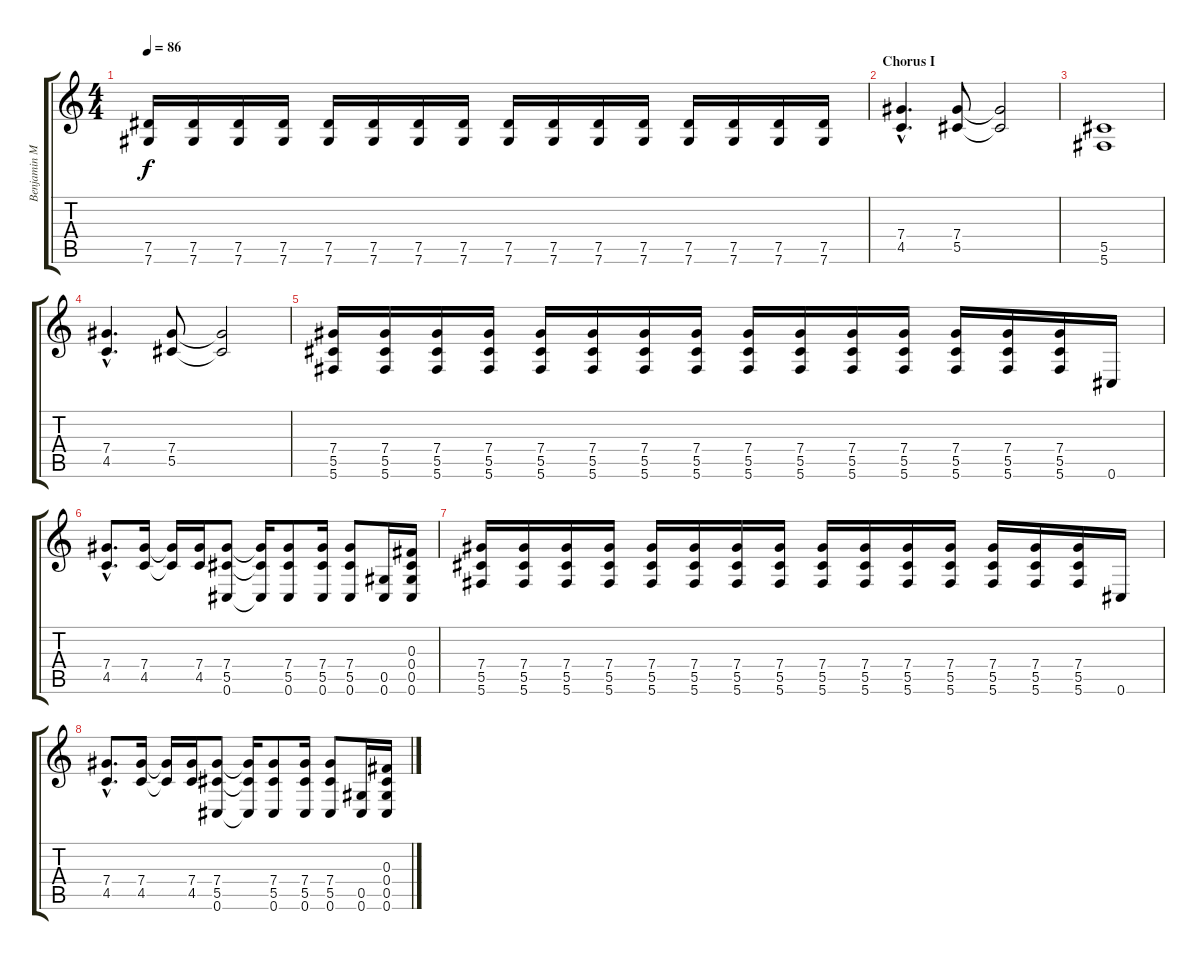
\track ("Benjamin Madden - Rythm Guitar" "Benjamin M") {instrument electricguitarclean}
\staff {score tabs}
\tuning (Eb4 Bb3 Gb3 Db3 Ab2 Db2) {hide}
\ts (4 4)
\tempo 86
\clef g2
\ks c
(7.5 7.6).16{dy f} (7.5 7.6).16 (7.5 7.6).16 (7.5 7.6).16 (7.5 7.6).16 (7.5 7.6).16 (7.5 7.6).16 (7.5 7.6).16 (7.5 7.6).16 (7.5 7.6).16 (7.5 7.6).16 (7.5 7.6).16 (7.5 7.6).16 (7.5 7.6).16 (7.5 7.6).16 (7.5 7.6).16 |
\section ("" "Chorus I")
(7.4{hac} 4.5{hac}).4{d instrument electricguitarclean} (7.4 5.5).8 (7.4{t} 5.5{t}).2 |
(5.5 5.6).1 |
(7.4{hac} 4.5{hac}).4{d} (7.4 5.5).8 (7.4{t} 5.5{t}).2 |
(7.4 5.5 5.6).16{instrument distortionguitar} (7.4 5.5 5.6).16 (7.4 5.5 5.6).16 (7.4 5.5 5.6).16 (7.4 5.5 5.6).16 (7.4 5.5 5.6).16 (7.4 5.5 5.6).16 (7.4 5.5 5.6).16 (7.4 5.5 5.6).16 (7.4 5.5 5.6).16 (7.4 5.5 5.6).16 (7.4 5.5 5.6).16 (7.4 5.5 5.6).16 (7.4 5.5 5.6).16 (7.4 5.5 5.6).16 0.6.16 |
(7.4{hac} 4.5{hac}).8{d} (7.4 4.5).16 (7.4{t} 4.5{t}).16 (7.4 4.5).16 (7.4 5.5 0.6).8 (7.4{t} 5.5{t} 0.6{t}).16 (7.4 5.5 0.6).8 (7.4 5.5 0.6).16 (7.4 5.5 0.6).8 (0.5 0.6).16 (0.3 0.4 0.5 0.6).16 |
(7.4 5.5 5.6).16 (7.4 5.5 5.6).16 (7.4 5.5 5.6).16 (7.4 5.5 5.6).16 (7.4 5.5 5.6).16 (7.4 5.5 5.6).16 (7.4 5.5 5.6).16 (7.4 5.5 5.6).16 (7.4 5.5 5.6).16 (7.4 5.5 5.6).16 (7.4 5.5 5.6).16 (7.4 5.5 5.6).16 (7.4 5.5 5.6).16 (7.4 5.5 5.6).16 (7.4 5.5 5.6).16 0.6.16 |
(7.4{hac} 4.5{hac}).8{d} (7.4 4.5).16 (7.4{t} 4.5{t}).16 (7.4 4.5).16 (7.4 5.5 0.6).8 (7.4{t} 5.5{t} 0.6{t}).16 (7.4 5.5 0.6).8 (7.4 5.5 0.6).16 (7.4 5.5 0.6).8 (0.5 0.6).16 (0.3 0.4 0.5 0.6).16
